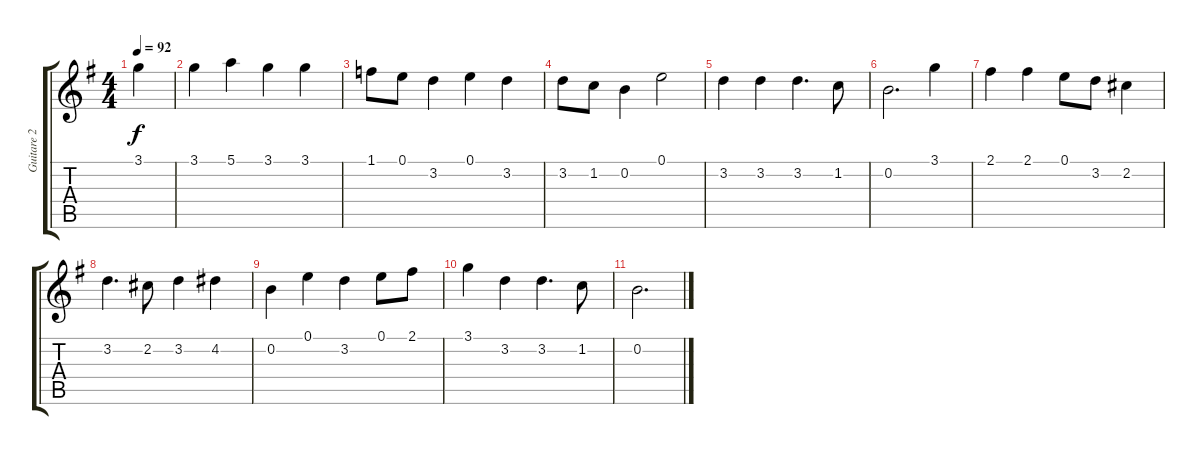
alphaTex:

\track ("Guitare 2" "Guitare 2") {instrument acousticguitarsteel}
\staff {score tabs}
\tuning (E4 B3 G3 D3 A2 E2) {hide}
\ts (4 4)
\tempo 92
\clef g2
\ks g
3.1.4{dy f instrument acousticguitarsteel} |
3.1.4 5.1.4 3.1.4 3.1.4 |
1.1.8 0.1.8 3.2.4 0.1.4 3.2.4 |
3.2.8 1.2.8 0.2.4 0.1.2 |
3.2.4 3.2.4 3.2.4{d} 1.2.8 |
0.2.2{d} 3.1.4 |
2.1.4 2.1.4 0.1.8 3.2.8 2.2.4 |
3.2.4{d} 2.2.8 3.2.4 4.2.4 |
0.2.4 0.1.4 3.2.4 0.1.8 2.1.8 |
3.1.4 3.2.4 3.2.4{d} 1.2.8 |
0.2.2{d}
